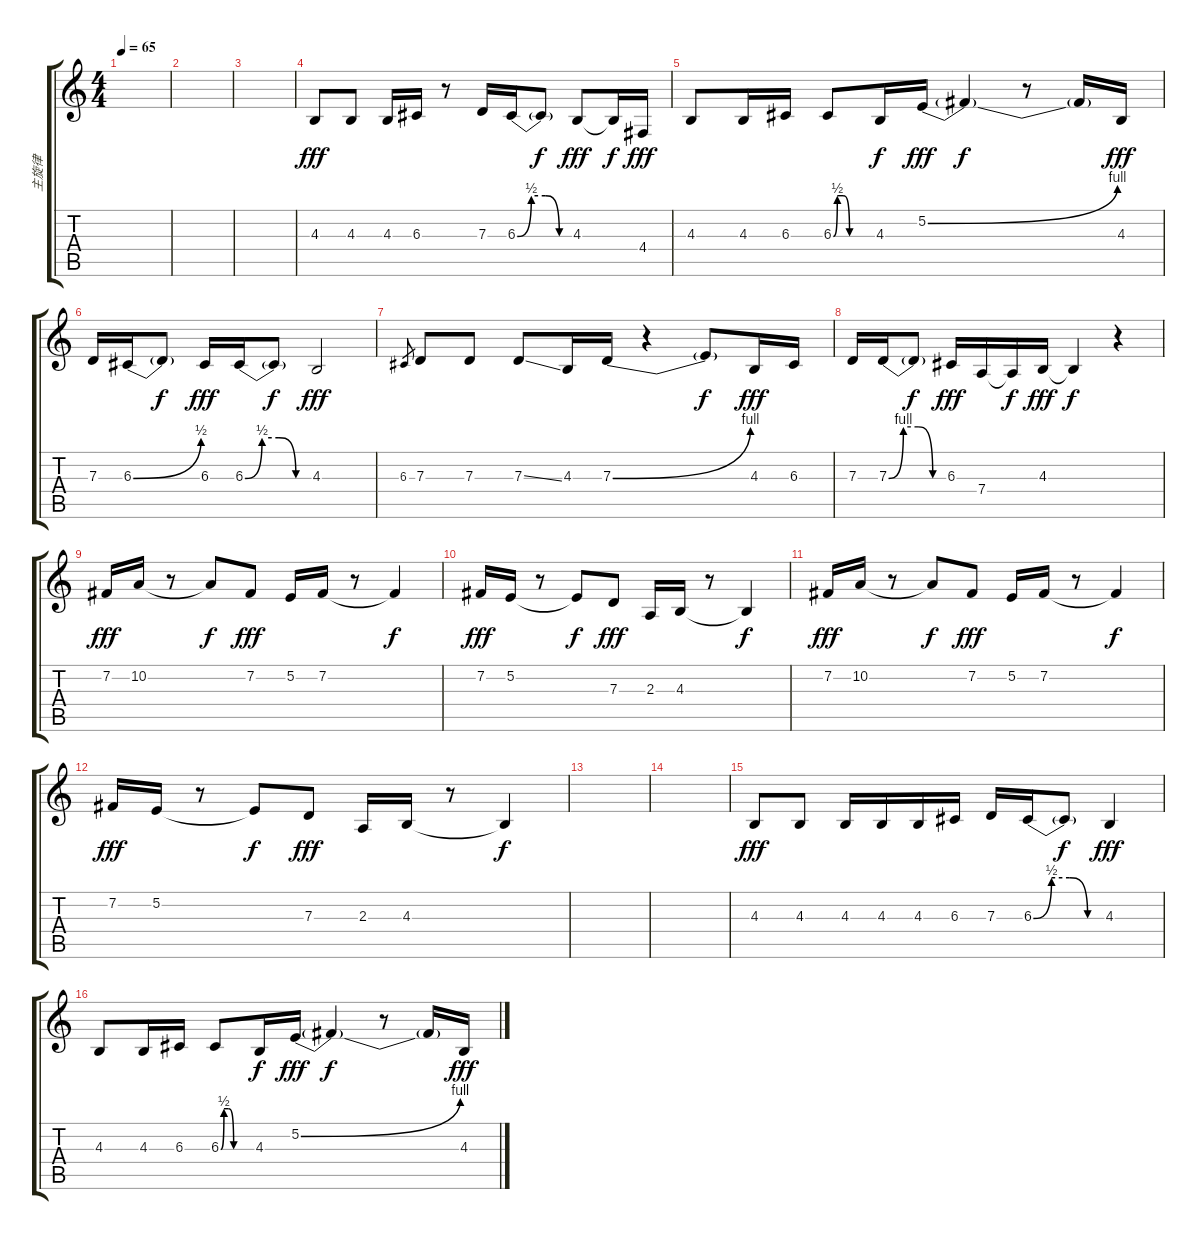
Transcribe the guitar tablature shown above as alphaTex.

\track ("主旋律" "主旋律") {instrument churchorgan}
\staff {score tabs}
\tuning (E4 B3 G3 D3 A2 E2) {hide}
\ts (4 4)
\tempo 65
\clef g2
\ks c
|
|
|
4.3.8{dy fff} 4.3.8 4.3.16 6.3.16 r.8 7.3.16 6.3{be (custom 0 0 15 2 30 2 45 0 60 0)}.16 6.3{t}.8{dy f} 4.3.8{dy fff} 4.3{t}.16{dy f} 4.4.16{dy fff} |
4.3.8 4.3.16 6.3.16 6.3{be (custom 0 0 6 2 15 2 25 0 45 0 60 0)}.8 4.3.16{dy f} 5.2{be (bend 0 0 60 4)}.16{dy fff} 5.2{t}.4{dy f} r.8 5.2{t}.16 4.3.16{dy fff} |
7.3.16 6.3{be (bend 0 0 60 2)}.16 6.3{t}.8{dy f} 6.3.16{dy fff} 6.3{be (custom 0 0 15 2 30 2 45 0 60 0)}.16 6.3{t}.8{dy f} 4.3.2{dy fff} |
6.3.8{gr} 7.3.8 7.3.8 7.3{ss}.8 4.3.16 7.3{be (bend 0 0 60 4)}.16 r.4 7.3{t}.8{dy f} 4.3.16{dy fff} 6.3.16 |
7.3.16 7.3{be (custom 0 0 15 4 30 4 45 0 60 0)}.16 7.3{t}.8{dy f} 6.3.16{dy fff} 7.4.16 7.4{t}.16{dy f} 4.3.16{dy fff} 4.3{t}.4{dy f} r.4 |
7.2.16{dy fff} 10.2.16 r.8 10.2{t}.8{dy f} 7.2.8{dy fff} 5.2.16 7.2.16 r.8 7.2{t}.4{dy f} |
7.2.16{dy fff} 5.2.16 r.8 5.2{t}.8{dy f} 7.3.8{dy fff} 2.3.16 4.3.16 r.8 4.3{t}.4{dy f} |
7.2.16{dy fff} 10.2.16 r.8 10.2{t}.8{dy f} 7.2.8{dy fff} 5.2.16 7.2.16 r.8 7.2{t}.4{dy f} |
7.2.16{dy fff} 5.2.16 r.8 5.2{t}.8{dy f} 7.3.8{dy fff} 2.3.16 4.3.16 r.8 4.3{t}.4{dy f} |
|
|
4.3.8{dy fff} 4.3.8 4.3.16 4.3.16 4.3.16 6.3.16 7.3.16 6.3{be (custom 0 0 15 2 30 2 45 0 60 0)}.16 6.3{t}.8{dy f} 4.3.4{dy fff} |
4.3.8 4.3.16 6.3.16 6.3{be (custom 0 0 6 2 15 2 25 0 45 0 60 0)}.8 4.3.16{dy f} 5.2{be (bend 0 0 60 4)}.16{dy fff} 5.2{t}.4{dy f} r.8 5.2{t}.16 4.3.16{dy fff}
